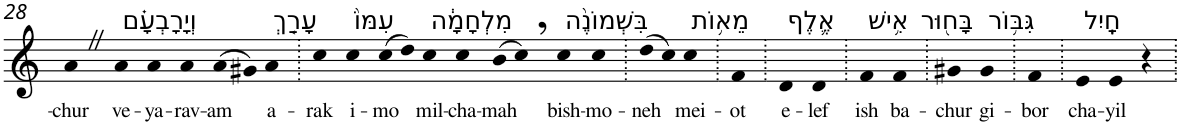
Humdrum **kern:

**kern	**text
*part1	*part1
*staff1	*staff1
*I"Piano	*
*I'Pno	*
!!LO:PB:g=z
*clefG2	*
*k[]	*
=28	=28
!	!LO:LY:b
4aZ	-chur
!LO:TX:a:t=וְיָרָבְעָ֗ם	!
!	!LO:LY:b
4a	ve-
!	!LO:LY:b
4a	-ya-
!	!LO:LY:b
4a	-rav-
!	!LO:LY:b
(>8a	-am
8g#X)	.
!LO:TX:a:t=עָרַ֤ךְ	!
!	!LO:LY:b
4a	a-
=29.	=29.
!	!LO:LY:b
4cc	-rak
!LO:TX:a:t=עִמּוֹ֙	!
!	!LO:LY:b
4cc	i-
!	!LO:LY:b
(>8cc	-mo
8dd)	.
!LO:TX:a:t=מִלְחָמָ֔ה	!
!	!LO:LY:b
4cc	mil-
!	!LO:LY:b
4cc	-cha-
!	!LO:LY:b
(>8b	-mah
8cc,)	.
!LO:TX:a:t=בִּשְׁמוֹנֶ֨ה	!
!	!LO:LY:b
4cc	bish-
!	!LO:LY:b
4cc	-mo-
=30.	=30.
!	!LO:LY:b
(>8dd	-neh
8cc)	.
!LO:TX:a:t=מֵא֥וֹת	!
!	!LO:LY:b
4cc	mei-
=31.	=31.
!	!LO:LY:b
4f	-ot
=32.	=32.
!LO:TX:a:t=אֶ֛לֶף	!
!	!LO:LY:b
4d	e-
!	!LO:LY:b
4d	-lef
=33.	=33.
!LO:TX:a:t=אִ֥ישׁ	!
!	!LO:LY:b
4f	ish
!LO:TX:a:t=בָּח֖וּר	!
!	!LO:LY:b
4f	ba-
=34.	=34.
!	!LO:LY:b
4g#X	-chur
!LO:TX:a:t=גִּבּ֥וֹר	!
!	!LO:LY:b
4g#	gi-
=35.	=35.
!	!LO:LY:b
4f	-bor
=36.	=36.
!LO:TX:a:t=חָֽיִל	!
!	!LO:LY:b
4e	cha-
!	!LO:LY:b
4e	-yil
4r	.
=.	=.
*-	*-
